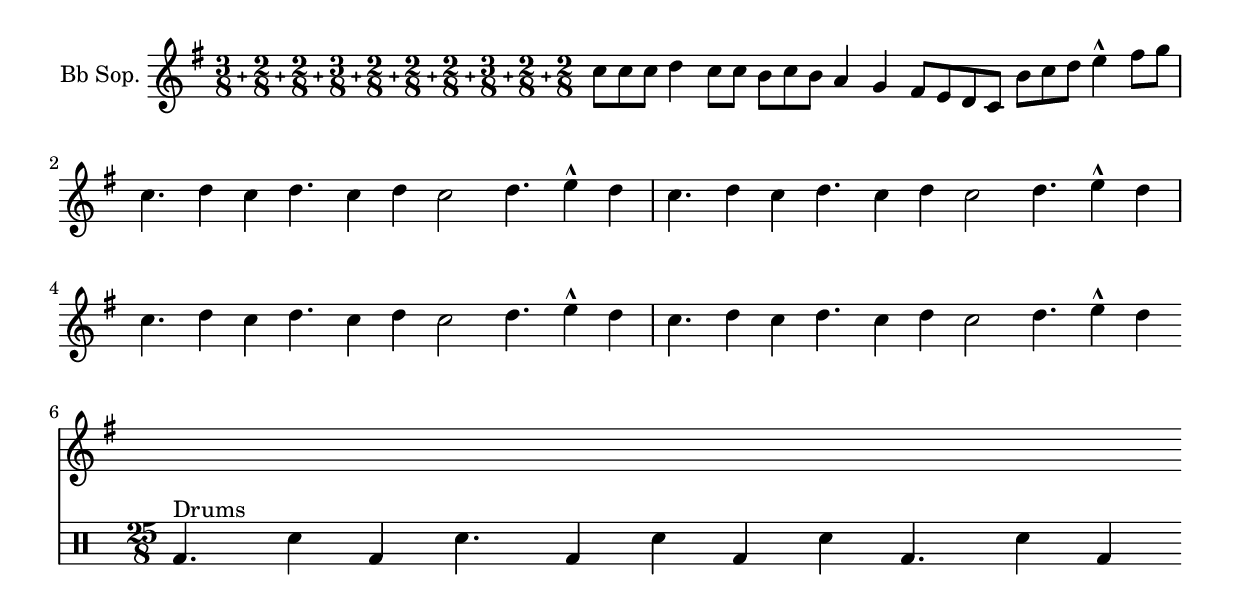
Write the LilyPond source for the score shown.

%% Do not edit this file; it is auto-generated from LSR!
%% Tags: rhythms, percussion
\version "2.11.35"

\header { texidoc = "
Though the set-time-signature thing was not the most essential here, it
has been included to show the beat of this piece (which is a template
of a real balkan song!).
" }

#(define (compound-time one two three four five six seven eight nine ten num)
  (markup #:override '(baseline-skip . 0) #:number 
   (#:line ((#:column (one num)) #:vcenter "+" (#:column (two num)) #:vcenter "+" (#:column (three num)) #:vcenter "+" (#:column (four num)) #:vcenter "+" (#:column (five num)) #:vcenter "+" (#:column (six num)) #:vcenter "+" (#:column (seven num)) #:vcenter "+" (#:column (eight num)) #:vcenter "+" (#:column (nine num)) #:vcenter "+" (#:column (ten num))))))


melody =
{         \relative c'' {
        \set Staff.instrumentName = "Bb Sop."
        \key g \major \time 25/8
	  \override Staff.TimeSignature #'stencil = #ly:text-interface::print
  \override Staff.TimeSignature #'text = #(compound-time "3" "2" "2" "3" "2" "2" "2" "3" "2" "2" "8" )
        c8[ c c] d4 c8[ c] b[ c b] a4 g fis8[ e d c] b'[ c d] e4-^ fis8[ g] | \break
        c,4. d4 c4 d4. c4 d c2 d4. e4-^ d4 |
        c4. d4 c4 d4. c4 d c2 d4. e4-^ d4 | \break
        c4. d4 c4 d4. c4 d c2 d4. e4-^ d4 |
        c4. d4 c4 d4. c4 d c2 d4. e4-^ d4 | \break }
}
drum = {
        \new DrumStaff \drummode
        {
                \bar "|:" bd4. ^\markup { "Drums" } sn4 bd \bar ":" sn4. bd4 sn \bar ":"
                bd sn bd4. sn4 bd \bar ":|" 
        }
}

{
 \melody 
 \drum 
}
